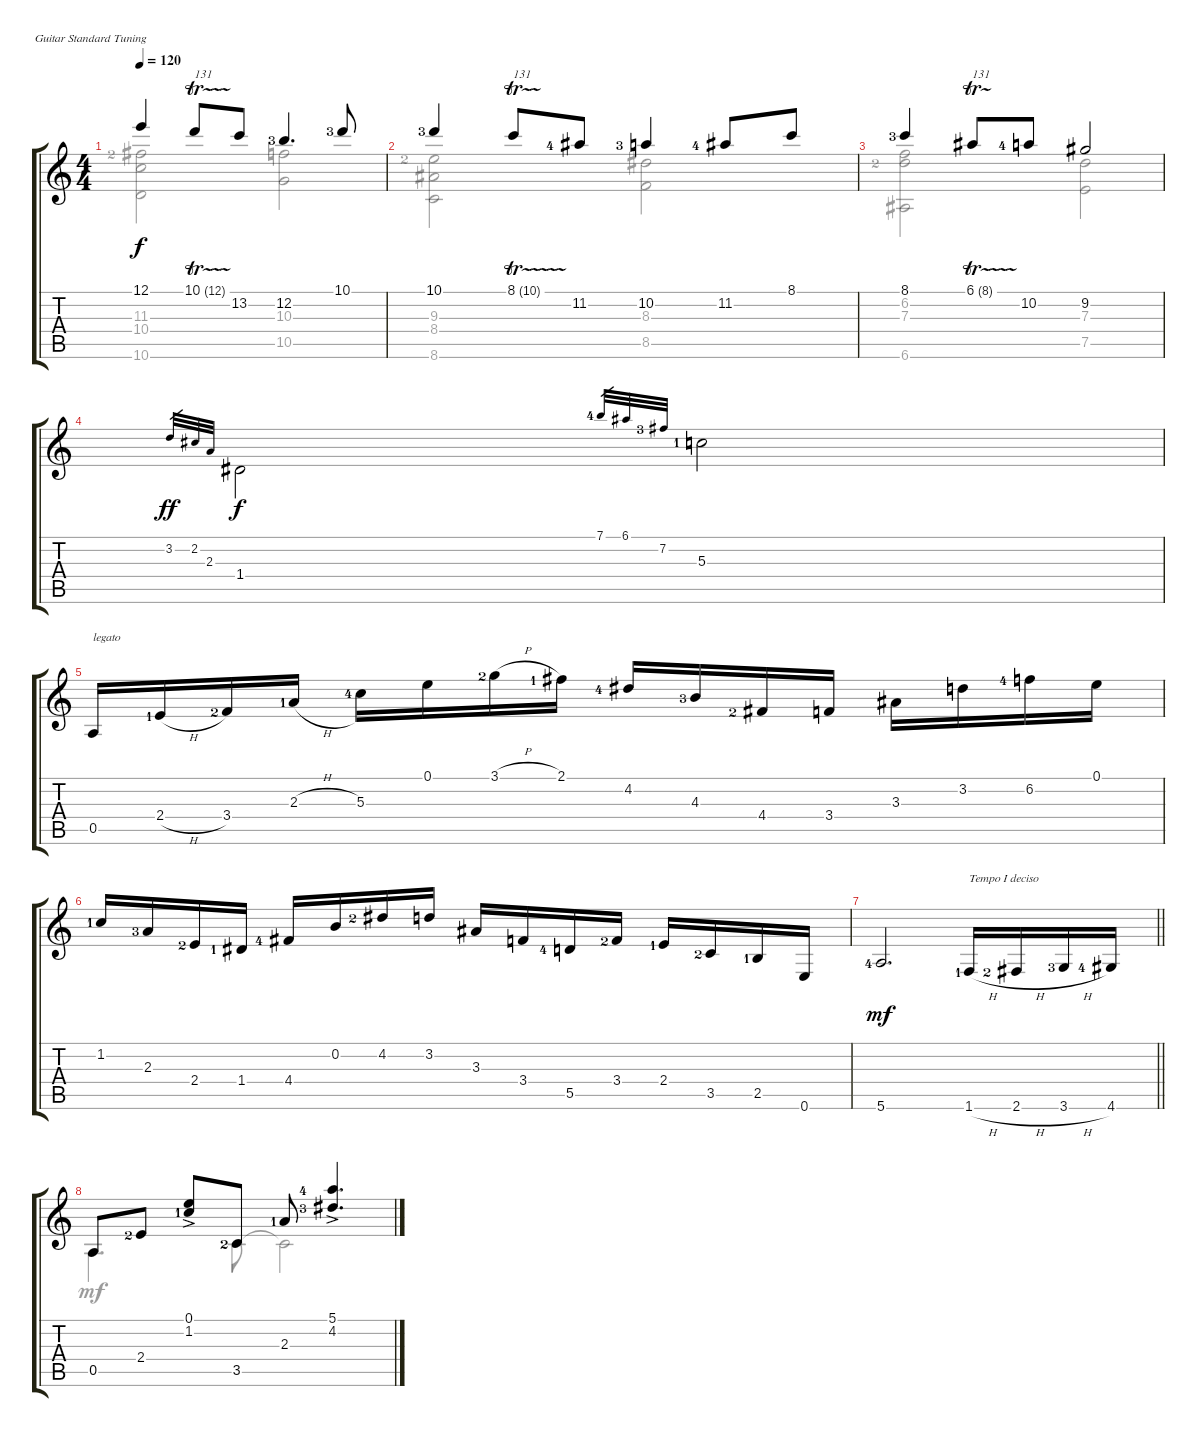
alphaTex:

\defaultSystemsLayout 4
\bracketExtendMode groupsimilarinstruments
\firstSystemTrackNameOrientation horizontal
\otherSystemsTrackNameOrientation horizontal
\track "" {instrument acousticguitarsteel}
\staff {score tabs}
\tuning (E4 B3 G3 D3 A2 E2)
\voice
\ts (4 4)
\tempo 120
\clef g2
\ks c
12.1.4{dy f} 10.1{tr (12 16)}.8{txt "131"} 13.2.8 12.2{lf 4}.4{d} 10.1{lf 4}.8 |
10.1{lf 4}.4 8.1{tr (10 16)}.8{txt "131"} 11.2{lf 5}.8 10.2{lf 4}.4 11.2{lf 5}.8 8.1.8 |
8.1{lf 4}.4 6.1{tr (8 16)}.8{txt "131"} 10.2{lf 5}.8 9.2.2 |
3.2.32{gr dy ff} 2.2.32{gr} 2.3.32{gr} 1.4.2{dy f beam invert} 7.1{lf 5}.32{gr} 6.1.32{gr} 7.2{lf 4}.32{gr} 5.3{lf 2}.2 |
0.5.16{txt "legato"} 2.4{h lf 2}.16 3.4{lf 3}.16 2.3{h lf 2}.16 5.3{lf 5}.16 0.1.16 3.1{h lf 3}.16 2.1{lf 2}.16 4.2{lf 5}.16 4.3{lf 4}.16 4.4{lf 3}.16 3.4.16 3.3.16 3.2.16 6.2{lf 5}.16 0.1.16 |
1.2{lf 2}.16 2.3{lf 4}.16 2.4{lf 3}.16 1.4{lf 2}.16 4.4{lf 5}.16 0.2.16 4.2{lf 3}.16 3.2.16 3.3.16 3.4.16 5.5{lf 5}.16 3.4{lf 3}.16 2.4{lf 2}.16 3.5{lf 3}.16 2.5{lf 2}.16 0.6.16 |
\barLineRight lightlight
5.6{lf 5}.2{d dy mf} 1.6{h lf 2}.16{txt "Tempo I deciso"} 2.6{h lf 3}.16 3.6{h lf 4}.16 4.6{lf 5}.16 |
0.5.8 2.4{lf 3}.8 (0.1 1.2{ac lf 2}).8 3.5{lf 3}.8 2.3{lf 2}.8 (5.1{lf 5} 4.2{ac lf 4}).4{d}
\voice
\clef g2
\ottava regular
\simile none
\ks c
(11.3{lf 3} 10.4 10.6).2{dy f} (10.3 10.5).2 |
(8.6 9.3{lf 3} 8.4).2 (8.3 8.5).2 |
(6.2 7.3{lf 3} 6.6).2 (7.5 7.3).2 |
|
|
|
\barLineRight lightlight
|
0.5.4{d dy mf} 3.5{lf 3}.8 3.5{t}.2
